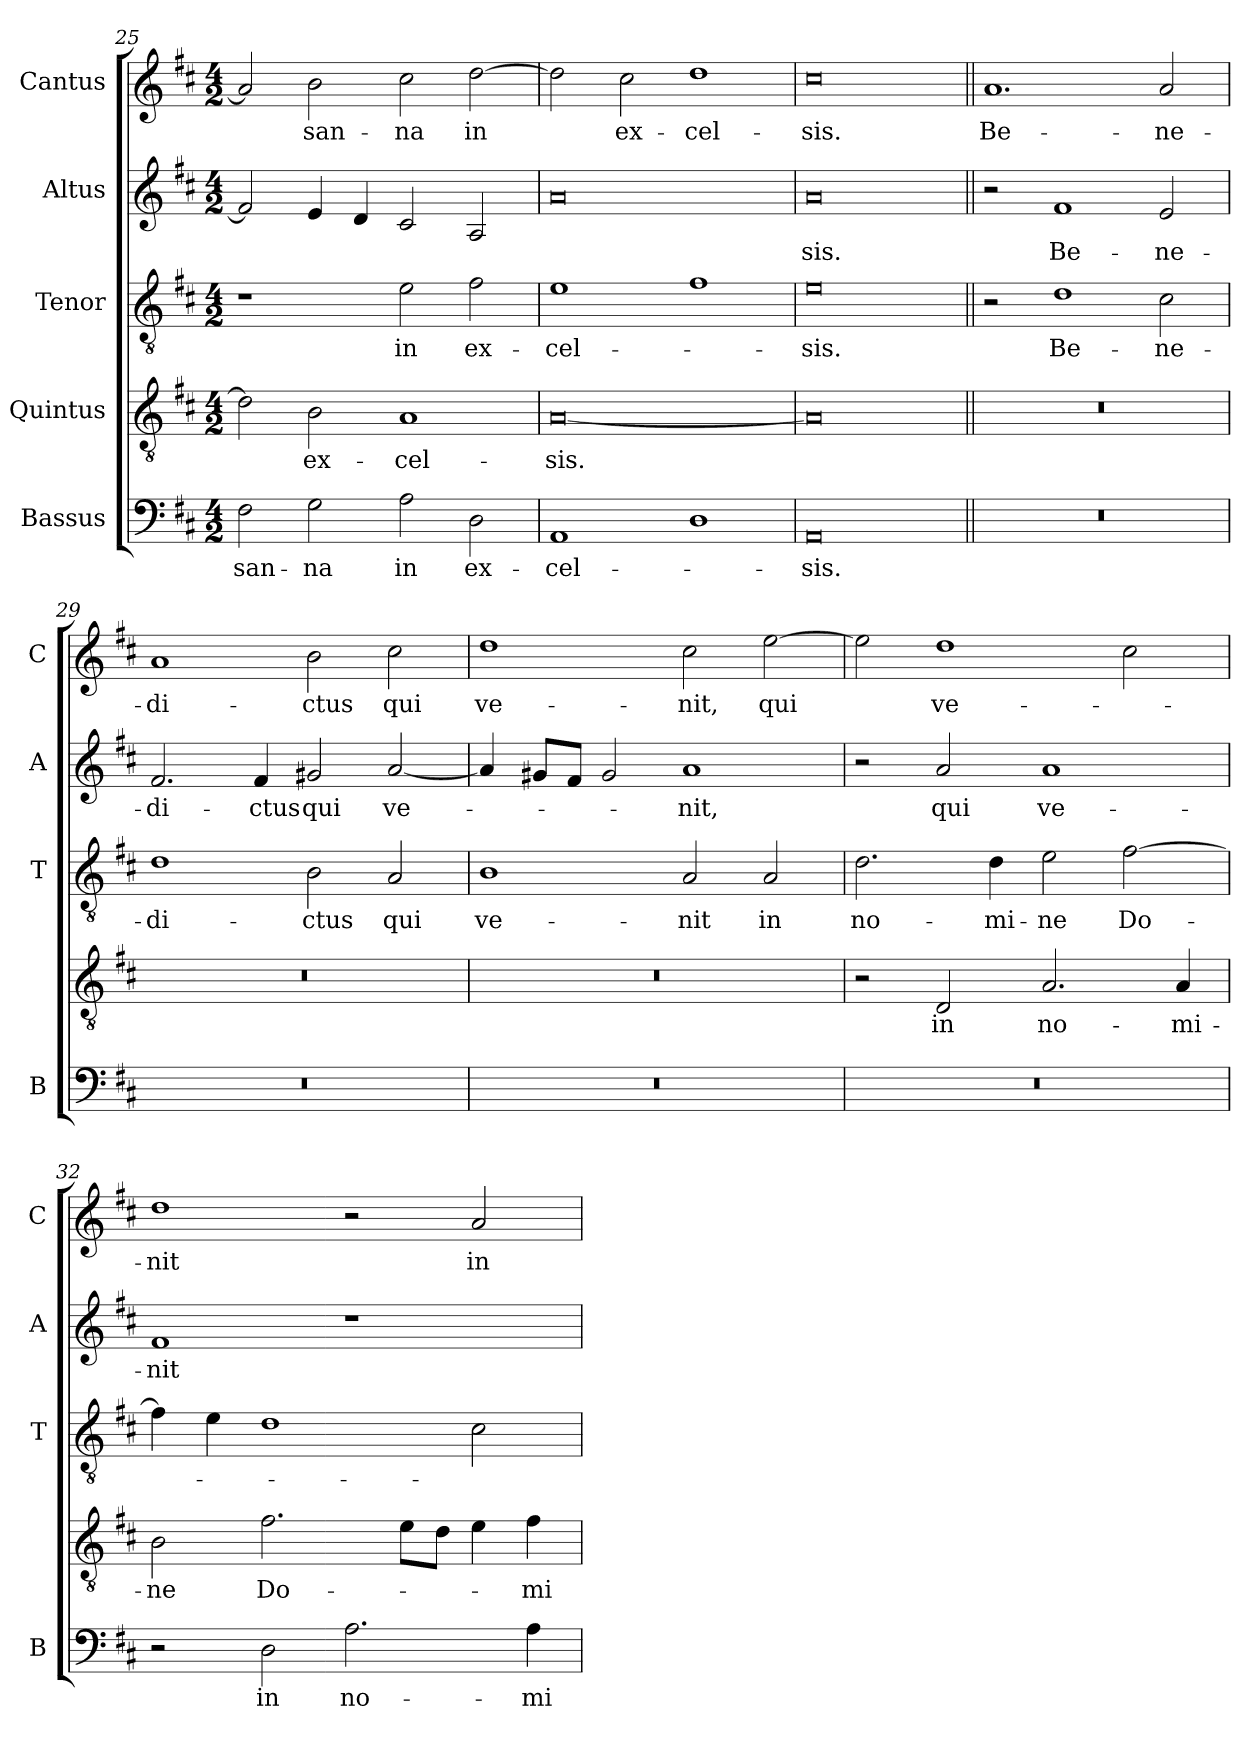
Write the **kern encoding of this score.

**kern	**text	**kern	**text	**kern	**text	**kern	**text	**kern	**text
*part5	*part5	*part4	*part4	*part3	*part3	*part2	*part2	*part1	*part1
*staff5	*staff5	*staff4	*staff4	*staff3	*staff3	*staff2	*staff2	*staff1	*staff1
*I"Bassus	*	*I"Quintus	*	*I"Tenor	*	*I"Altus	*	*I"Cantus	*
*I'B	*	*	*	*I'T	*	*I'A	*	*I'C	*
!!LO:LB:g=z
*clefF4	*	*clefGv2	*	*clefGv2	*	*clefG2	*	*clefG2	*
*k[f#c#]	*	*k[f#c#]	*	*k[f#c#]	*	*k[f#c#]	*	*k[f#c#]	*
*D:	*	*D:	*	*D:	*	*D:	*	*D:	*
*M4/2	*	*M4/2	*	*M4/2	*	*M4/2	*	*M4/2	*
=25	=25	=25	=25	=25	=25	=25	=25	=25	=25
!	!LO:LY:b	!	!	!	!	!	!	!	!
2F#\	-san-	2d\]	.	1r	.	2f#/]	.	2a/]	.
!	!LO:LY:b	!	!LO:LY:b	!	!	!	!	!	!LO:LY:b
2G\	-na	2B\	ex-	.	.	4e/	.	2b\	-san-
.	.	.	.	.	.	4d/	.	.	.
!	!LO:LY:b	!	!LO:LY:b	!	!LO:LY:b	!	!	!	!LO:LY:b
2A\	in	1A	-cel-	2e\	in	2c#/	.	2cc#\	-na
!	!LO:LY:b	!	!	!	!LO:LY:b	!	!	!	!LO:LY:b
2D\	ex-	.	.	2f#\	ex-	2A/	.	[2dd\	in
=26	=26	=26	=26	=26	=26	=26	=26	=26	=26
!	!LO:LY:b	!	!LO:LY:b	!	!LO:LY:b	!	!	!	!
1AA	-cel-	[0A	-sis.	1e	-cel-	0a	.	2dd\]	.
!	!	!	!	!	!	!	!	!	!LO:LY:b
.	.	.	.	.	.	.	.	2cc#\	ex-
!	!	!	!	!	!	!	!	!	!LO:LY:b
1D	.	.	.	1f#	.	.	.	1dd	-cel-
=27	=27	=27	=27	=27	=27	=27	=27	=27	=27
!	!LO:LY:b	!	!	!	!LO:LY:b	!	!LO:LY:b	!	!LO:LY:b
0AA	-sis.	0A]	.	0e	-sis.	0a	-sis.	0cc#	-sis.
=28||	=28||	=28||	=28||	=28||	=28||	=28||	=28||	=28||	=28||
!	!	!	!	!	!	!	!	!	!LO:LY:b
0r	.	0r	.	2r	.	2r	.	1.a	Be-
!	!	!	!	!	!LO:LY:b	!	!LO:LY:b	!	!
.	.	.	.	1d	Be-	1f#	Be-	.	.
!	!	!	!	!	!LO:LY:b	!	!LO:LY:b	!	!LO:LY:b
.	.	.	.	2c#\	-ne-	2e/	-ne-	2a/	-ne-
=29	=29	=29	=29	=29	=29	=29	=29	=29	=29
!	!	!	!	!	!LO:LY:b	!	!LO:LY:b	!	!LO:LY:b
0r	.	0r	.	1d	-di-	2.f#/	-di-	1a	-di-
!	!	!	!	!	!	!	!LO:LY:b	!	!
.	.	.	.	.	.	4f#/	-ctus	.	.
!	!	!	!	!	!LO:LY:b	!	!LO:LY:b	!	!LO:LY:b
.	.	.	.	2B\	-ctus	2g#X/	qui	2b\	-ctus
!	!	!	!	!	!LO:LY:b	!	!LO:LY:b	!	!LO:LY:b
.	.	.	.	2A/	qui	[2a/	ve-	2cc#\	qui
!!LO:LB:g=z
=30	=30	=30	=30	=30	=30	=30	=30	=30	=30
!	!	!	!	!	!LO:LY:b	!	!	!	!LO:LY:b
0r	.	0r	.	1B	ve-	4a/]	.	1dd	ve-
.	.	.	.	.	.	8g#X/L	.	.	.
.	.	.	.	.	.	8f#/J	.	.	.
.	.	.	.	.	.	2g#/	.	.	.
!	!	!	!	!	!LO:LY:b	!	!LO:LY:b	!	!LO:LY:b
.	.	.	.	2A/	-nit	1a	-nit,	2cc#\	-nit,
!	!	!	!	!	!LO:LY:b	!	!	!	!LO:LY:b
.	.	.	.	2A/	in	.	.	[2ee\	qui
=31	=31	=31	=31	=31	=31	=31	=31	=31	=31
!	!	!	!	!	!LO:LY:b	!	!	!	!
0r	.	2r	.	2.d\	no-	2r	.	2ee\]	.
!	!	!	!LO:LY:b	!	!	!	!LO:LY:b	!	!LO:LY:b
.	.	2D/	in	.	.	2a/	qui	1dd	ve-
!	!	!	!	!	!LO:LY:b	!	!	!	!
.	.	.	.	4d\	-mi-	.	.	.	.
!	!	!	!LO:LY:b	!	!LO:LY:b	!	!LO:LY:b	!	!
.	.	2.A/	no-	2e\	-ne	1a	ve-	.	.
!	!	!	!	!	!LO:LY:b	!	!	!	!
.	.	.	.	[2f#\	Do-	.	.	2cc#\	.
!	!	!	!LO:LY:b	!	!	!	!	!	!
.	.	4A/	-mi-	.	.	.	.	.	.
=32	=32	=32	=32	=32	=32	=32	=32	=32	=32
!	!	!	!LO:LY:b	!	!	!	!LO:LY:b	!	!LO:LY:b
2r	.	2B\	-ne	4f#\]	.	1f#	-nit	1dd	-nit
.	.	.	.	4e\	.	.	.	.	.
!	!LO:LY:b	!	!LO:LY:b	!	!	!	!	!	!
2D\	in	2.f#\	Do-	1d	.	.	.	.	.
!	!LO:LY:b	!	!	!	!	!	!	!	!
2.A\	no-	.	.	.	.	1r	.	2r	.
.	.	8e\L	.	.	.	.	.	.	.
.	.	8d\J	.	.	.	.	.	.	.
!	!	!	!	!	!	!	!	!	!LO:LY:b
.	.	4e\	.	2c#\	.	.	.	2a/	in
!	!LO:LY:b	!	!LO:LY:b	!	!	!	!	!	!
4A\	-mi-	4f#\	-mi-	.	.	.	.	.	.
=	=	=	=	=	=	=	=	=	=
*-	*-	*-	*-	*-	*-	*-	*-	*-	*-
